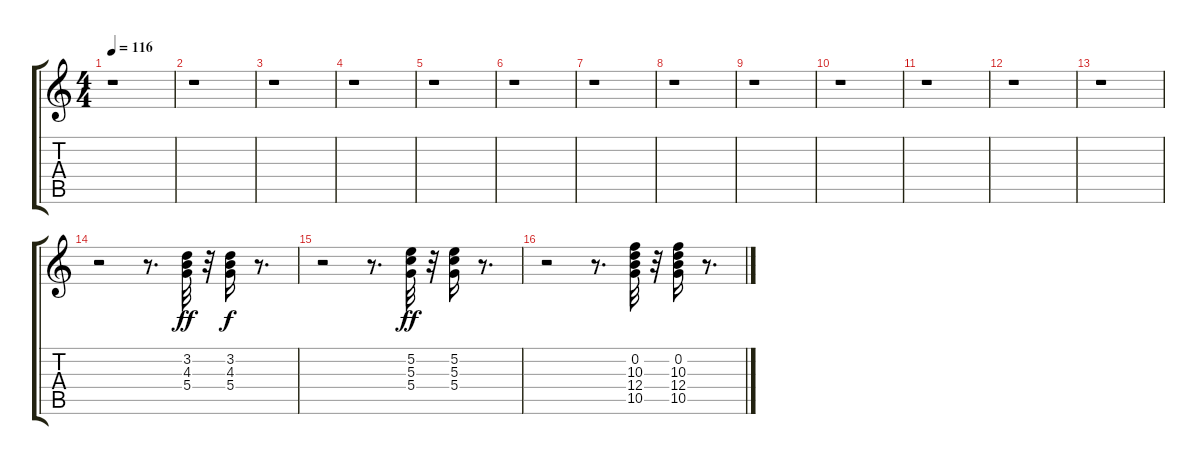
\track "" {instrument acousticguitarnylon}
\staff {score tabs}
\tuning (E4 B3 G3 D3 A2 E2) {hide}
\ts (4 4)
\tempo 116
\clef g2
\ks c
r.1{dy ff instrument acousticguitarnylon} |
r.1 |
r.1 |
r.1 |
r.1 |
r.1 |
r.1 |
r.1 |
r.1 |
r.1 |
r.1 |
r.1 |
r.1 |
r.2 r.8{d} (3.2 4.3 5.4).32 r.32 (3.2 4.3 5.4).16{dy f} r.8{d} |
r.2 r.8{d} (5.2 5.3 5.4).32{dy ff} r.32 (5.2 5.3 5.4).16 r.8{d} |
r.2 r.8{d} (0.2 10.3 12.4 10.5).32 r.32 (0.2 10.3 12.4 10.5).16 r.8{d}
